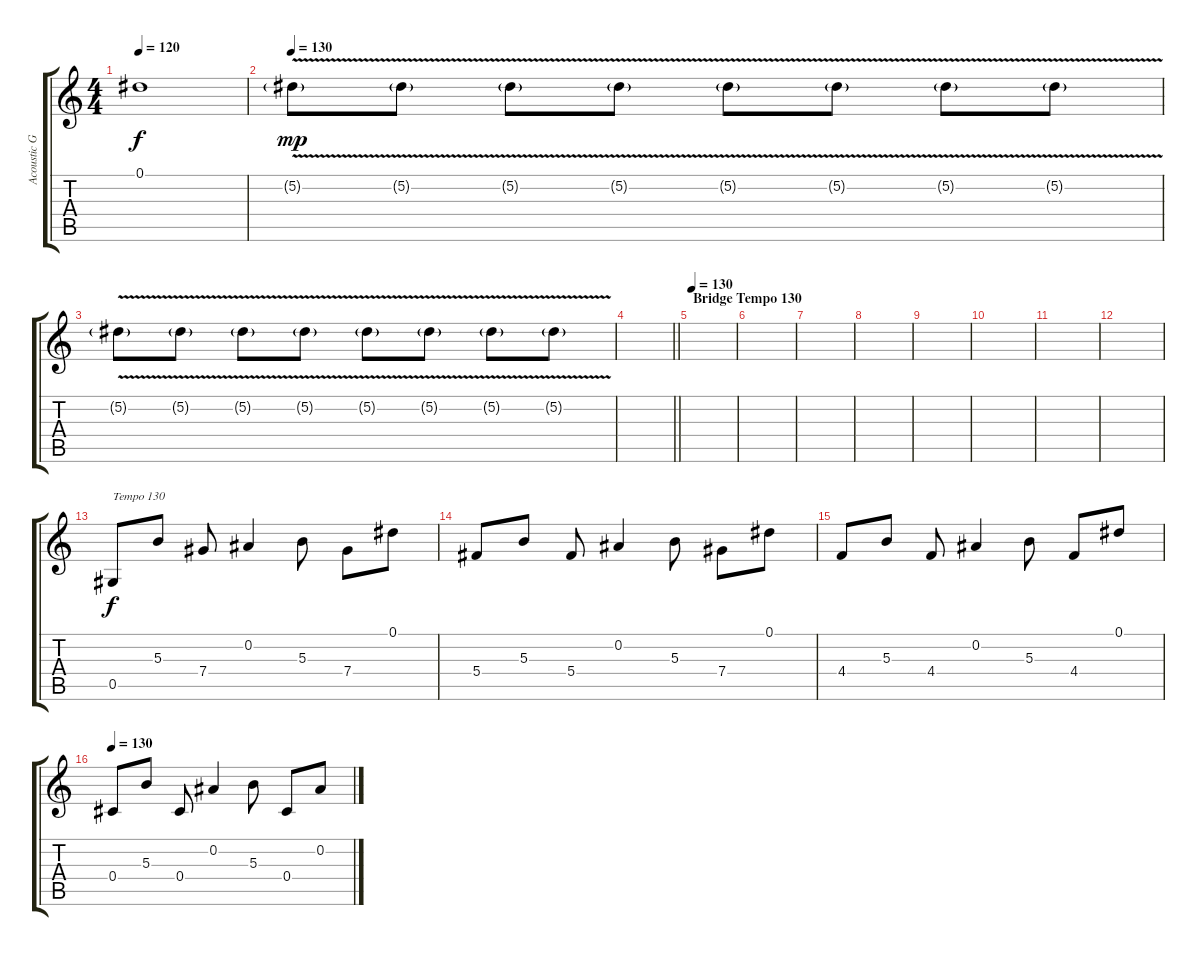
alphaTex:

\track ("Acoustic Guitar 2" "Acoustic G") {instrument acousticguitarsteel}
\staff {score tabs}
\tuning (Eb4 Bb3 Gb3 Db3 Ab2 Eb2) {hide}
\ts (4 4)
\tempo 120
\clef g2
\ks c
0.1.1{dy f} |
\tempo 130
5.2{v g}.8{dy mp} 5.2{v g}.8 5.2{v g}.8 5.2{v g}.8 5.2{v g}.8 5.2{v g}.8 5.2{v g}.8 5.2{v g}.8 |
5.2{v g}.8 5.2{v g}.8 5.2{v g}.8 5.2{v g}.8 5.2{v g}.8 5.2{v g}.8 5.2{v g}.8 5.2{v g}.8 |
\barLineRight lightlight
|
\section ("" "Bridge Tempo 130")
\tempo 130
|
|
|
|
|
|
|
|
0.5.8{txt "Tempo 130" dy f} 5.3.8 7.4.8 0.2.4 5.3.8 7.4.8 0.1.8 |
5.4.8 5.3.8 5.4.8 0.2.4 5.3.8 7.4.8 0.1.8 |
4.4.8 5.3.8 4.4.8 0.2.4 5.3.8 4.4.8 0.1.8 |
\tempo 130
0.4.8 5.3.8 0.4.8 0.2.4 5.3.8 0.4.8 0.2.8
